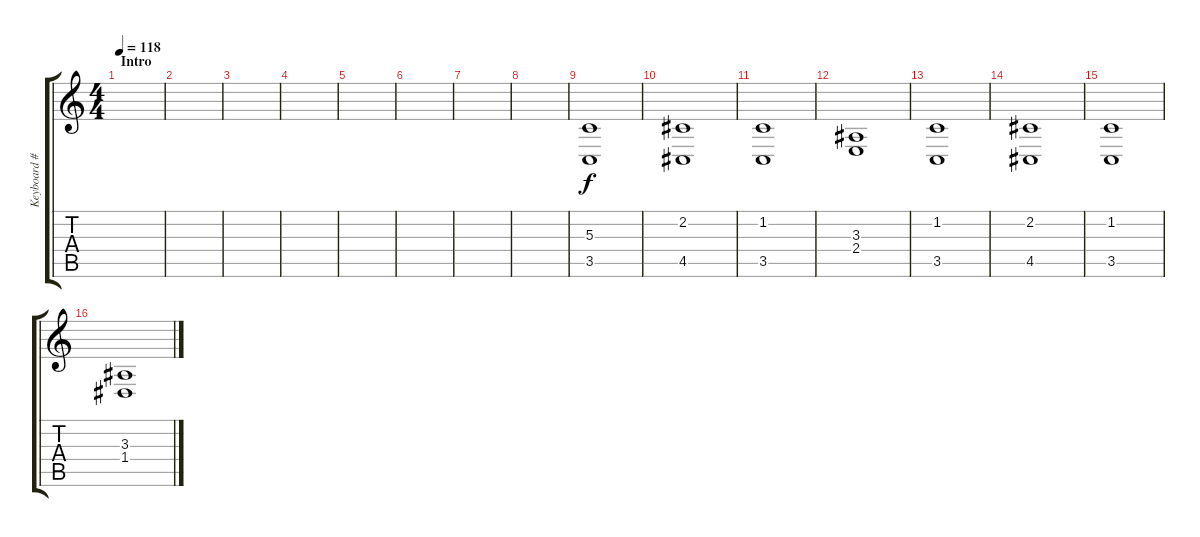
\track ("Keyboard #3" "Keyboard #") {instrument reedorgan}
\staff {score tabs}
\tuning (E4 B3 G3 D3 A2 E2) {hide}
\ts (4 4)
\section ("" "Intro")
\tempo 118
\clef g2
\ks c
|
|
|
|
|
|
|
|
(5.3 3.5).1 |
(2.2 4.5).1 |
(1.2 3.5).1 |
(3.3 2.4).1 |
(1.2 3.5).1 |
(2.2 4.5).1 |
(1.2 3.5).1 |
(3.3 1.4).1
